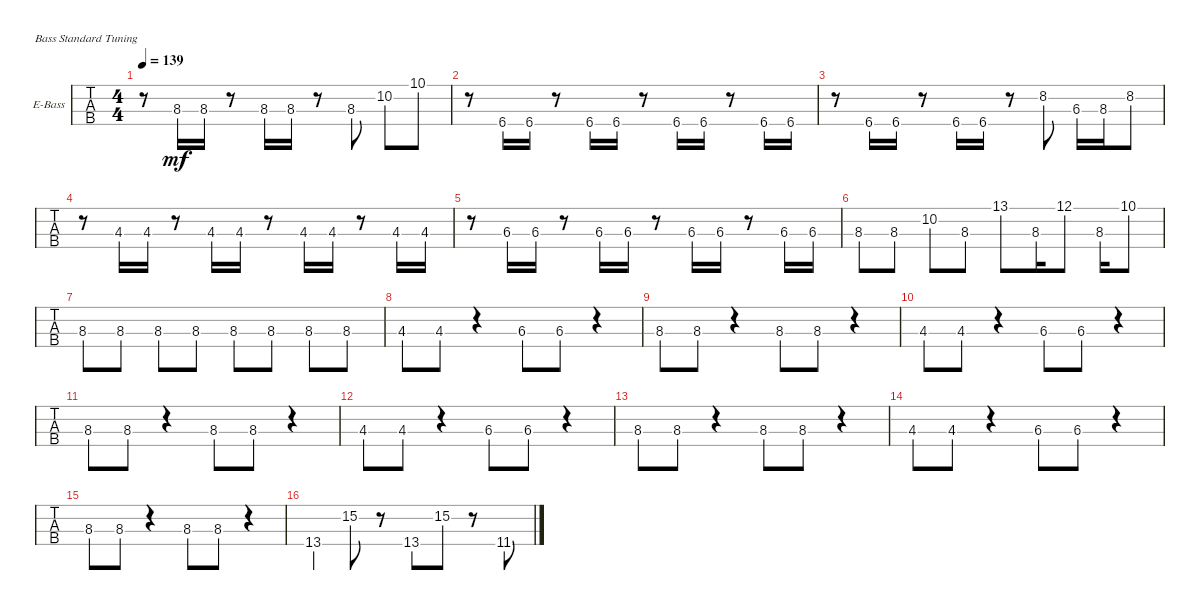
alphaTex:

\defaultSystemsLayout 4
\bracketExtendMode groupsimilarinstruments
\firstSystemTrackNameOrientation horizontal
\otherSystemsTrackNameOrientation horizontal
\track ("Electric Bass" "E-Bass") {solo instrument electricbassfinger}
\staff {tabs}
\tuning (G2 D2 A1 E1)
\ts (4 4)
\tempo 139
\clef f4
\ks c
r.8{dy mf} 8.3.16 8.3.16 r.8 8.3.16 8.3.16 r.8 8.3.8 10.2.8 10.1.8 |
r.8 6.4.16 6.4.16 r.8 6.4.16 6.4.16 r.8 6.4.16 6.4.16 r.8 6.4.16 6.4.16 |
r.8 6.4.16 6.4.16 r.8 6.4.16 6.4.16 r.8 8.2.8 6.3.16 8.3.16 8.2.8 |
r.8 4.3.16 4.3.16 r.8 4.3.16 4.3.16 r.8 4.3.16 4.3.16 r.8 4.3.16 4.3.16 |
r.8 6.3.16 6.3.16 r.8 6.3.16 6.3.16 r.8 6.3.16 6.3.16 r.8 6.3.16 6.3.16 |
8.3.8 8.3.8 10.2.8 8.3.8 13.1.8 8.3.16 12.1.8 8.3.16 10.1.8 |
8.3.8 8.3.8 8.3.8 8.3.8 8.3.8 8.3.8 8.3.8 8.3.8 |
4.3.8 4.3.8 r.4 6.3.8 6.3.8 r.4 |
8.3.8 8.3.8 r.4 8.3.8 8.3.8 r.4 |
4.3.8 4.3.8 r.4 6.3.8 6.3.8 r.4 |
8.3.8 8.3.8 r.4 8.3.8 8.3.8 r.4 |
4.3.8 4.3.8 r.4 6.3.8 6.3.8 r.4 |
8.3.8 8.3.8 r.4 8.3.8 8.3.8 r.4 |
4.3.8 4.3.8 r.4 6.3.8 6.3.8 r.4 |
8.3.8 8.3.8 r.4 8.3.8 8.3.8 r.4 |
13.4.4 15.2.8 r.8 13.4.8 15.2.8 r.8 11.4.8
